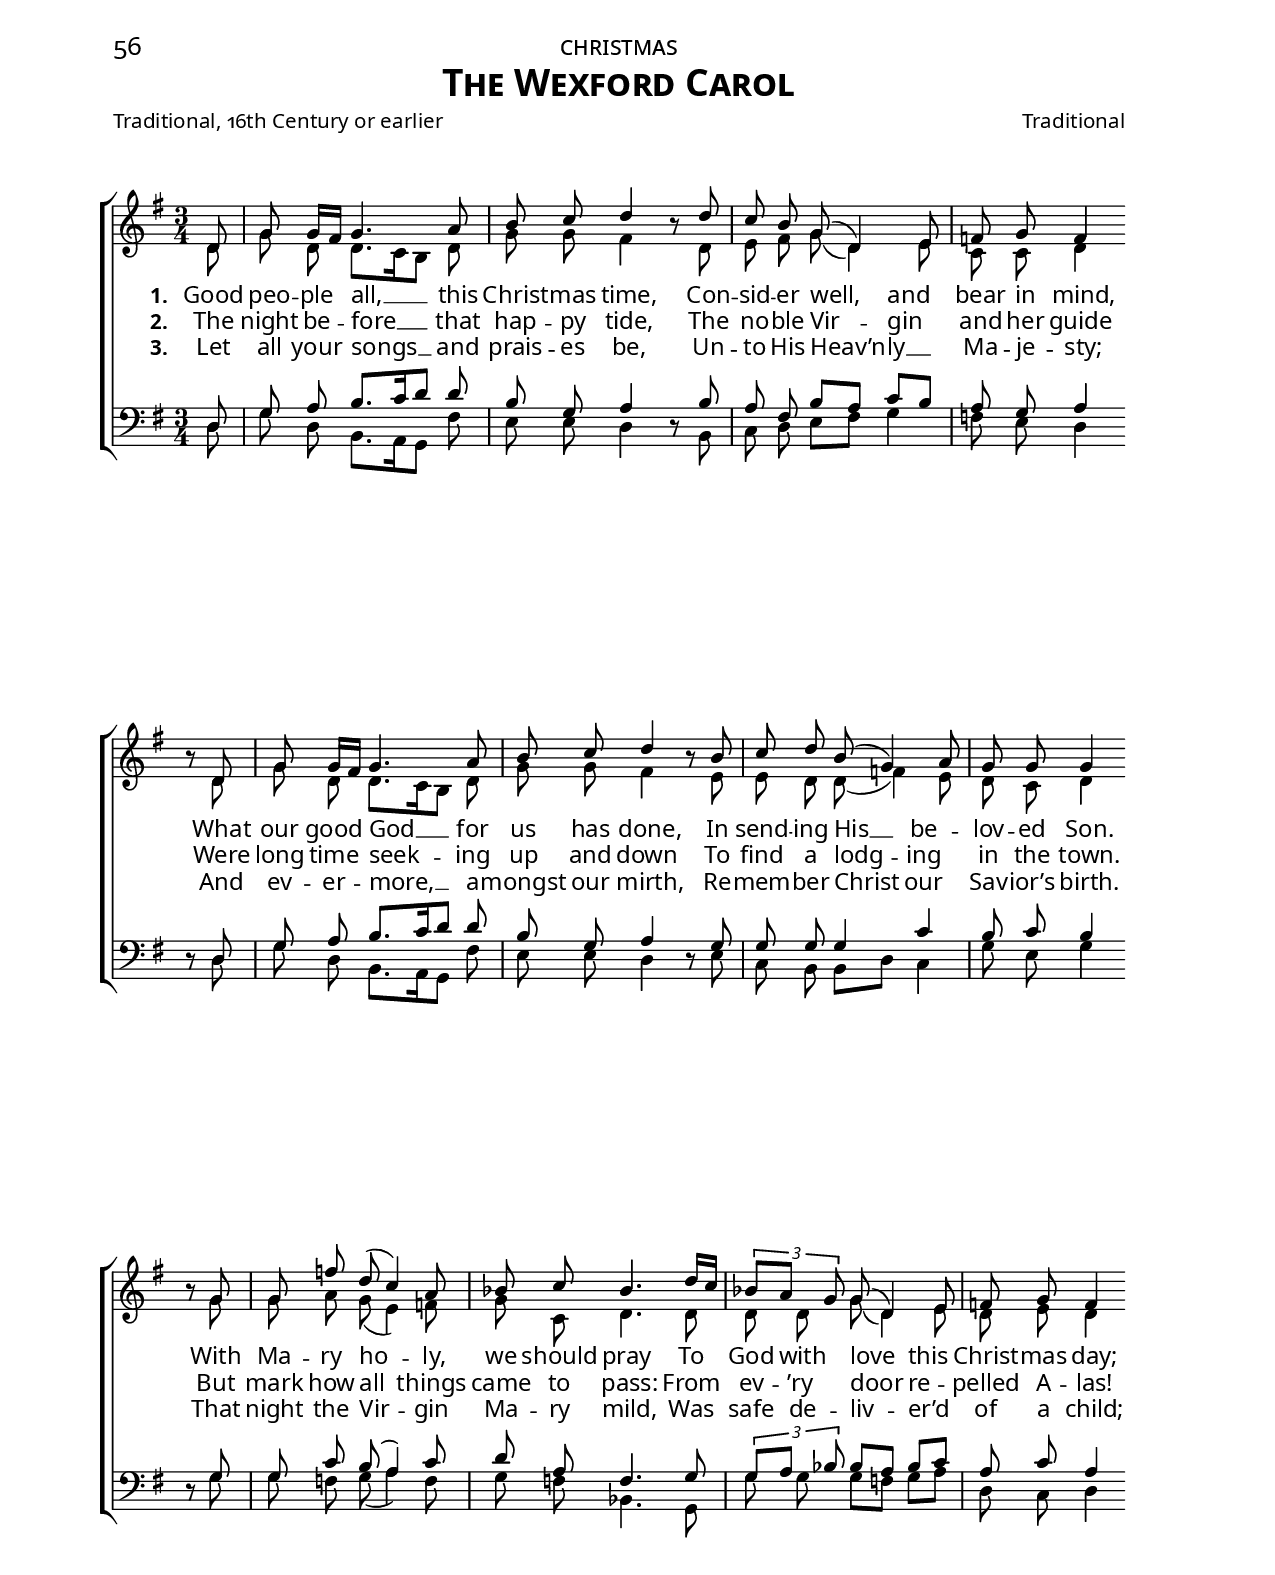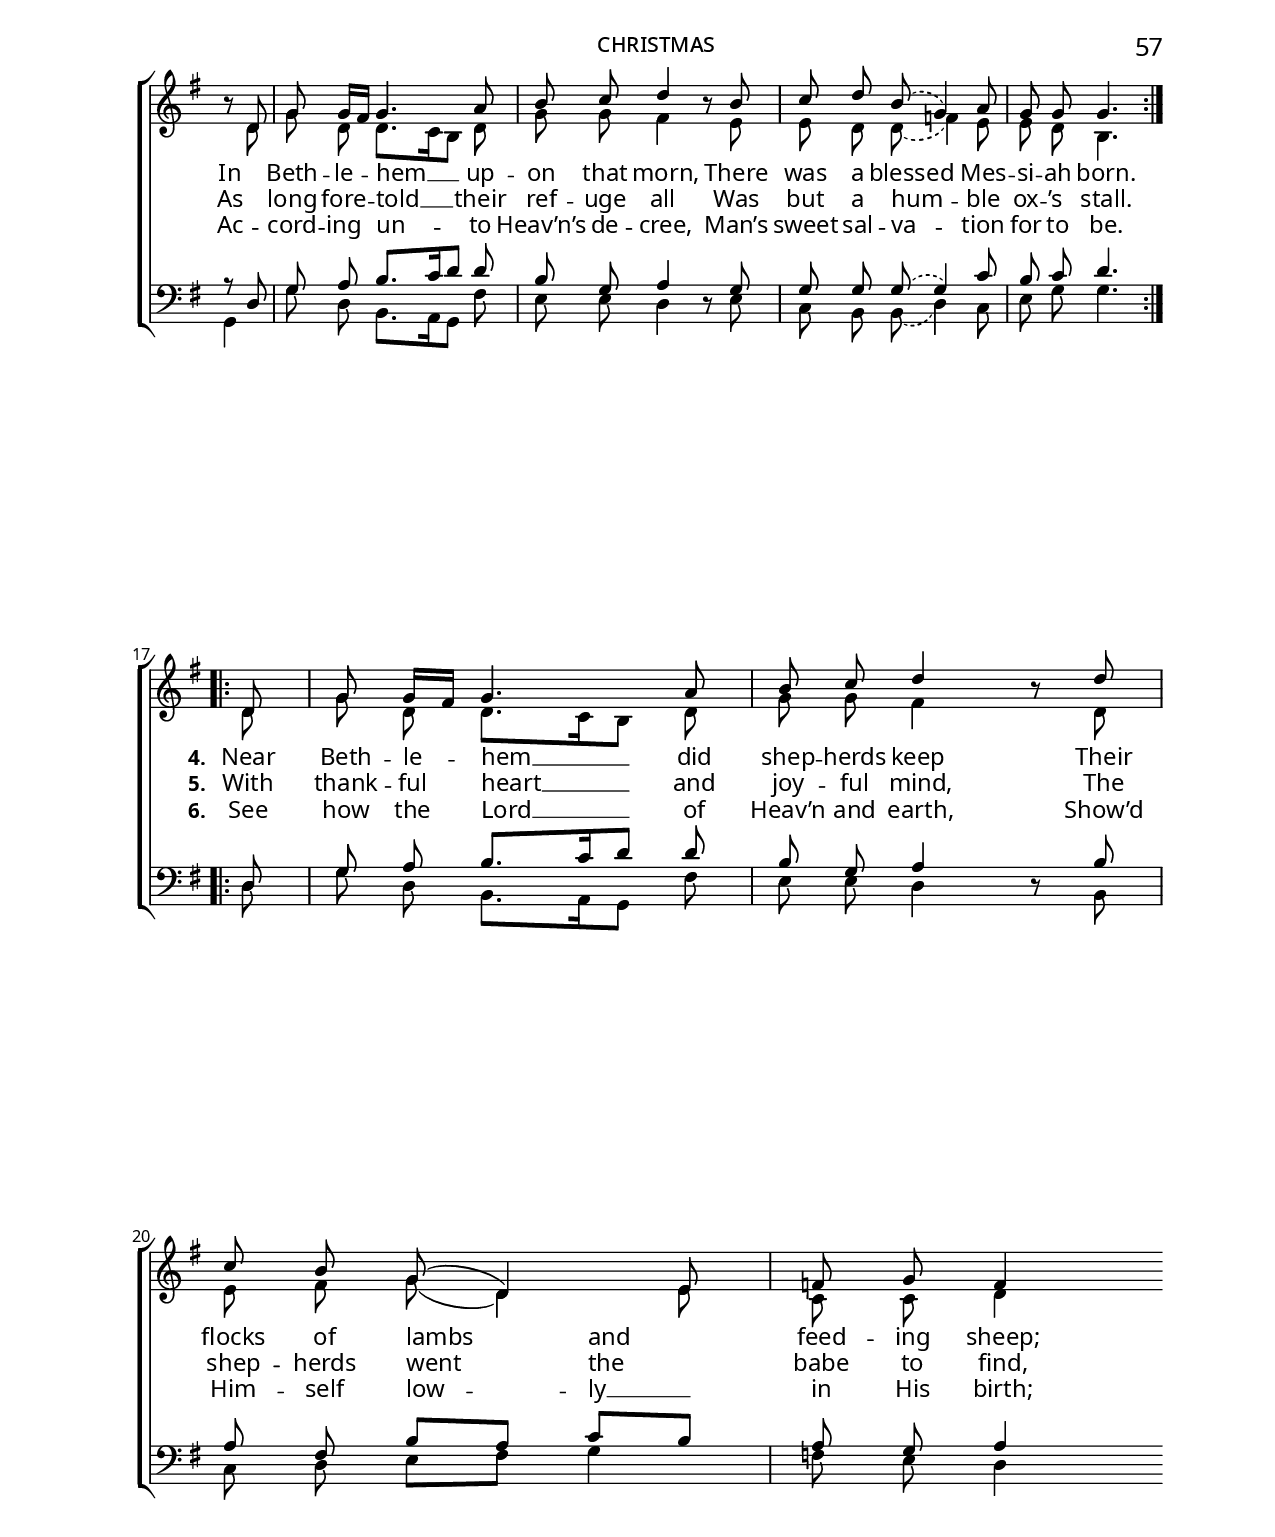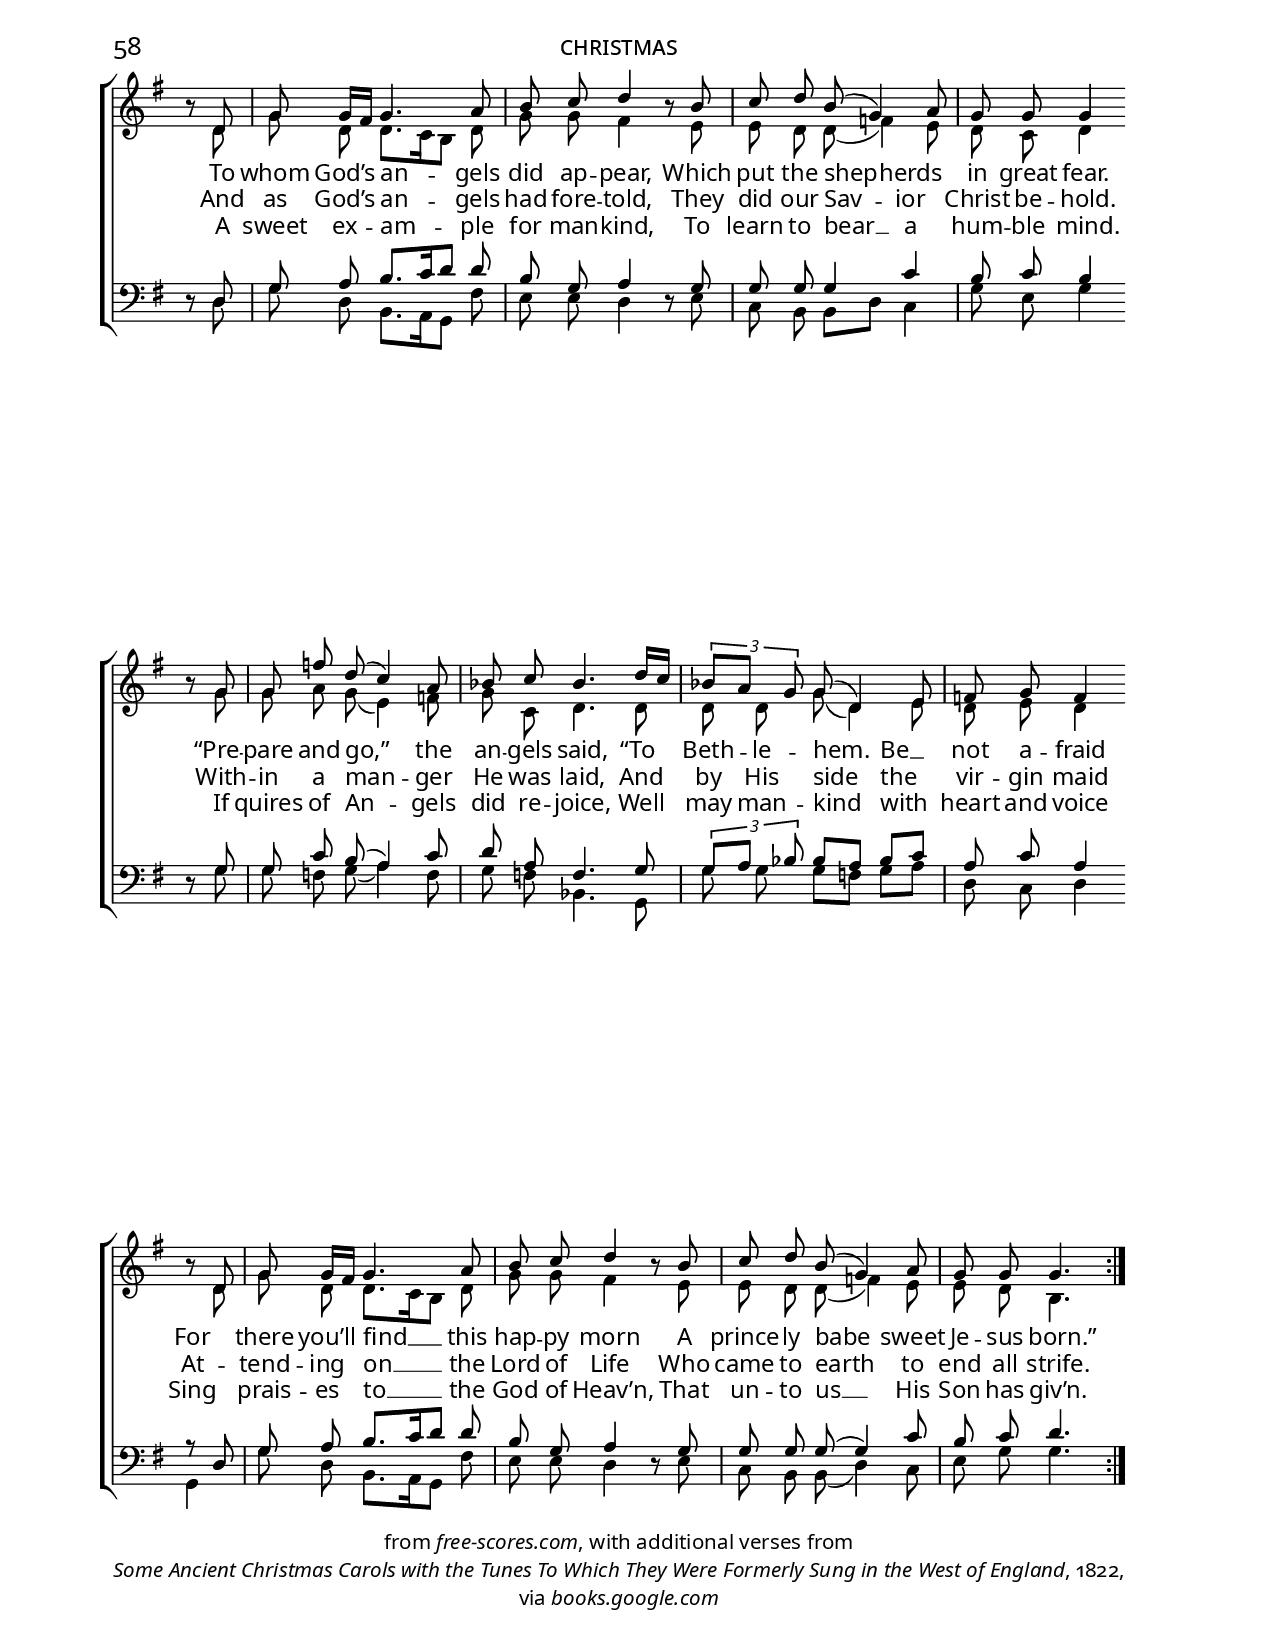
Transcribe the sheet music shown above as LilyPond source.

\version "2.24.0"
\include "util.ly"
\header {
  title = \markup{\override #'(font-name . "Garamond Premier Pro Semibold"){ \abs-fontsize #18 \smallCapsOldStyle"The Wexford Carol"}}
  poet = \markup\oldStyleNum"Traditional, 16th Century or earlier"
  composer = \markup\oldStyleNum"Traditional"
  %arranger = \markup\oldStyleNum"Edited by Benjamin Bloomfield (1984–)"
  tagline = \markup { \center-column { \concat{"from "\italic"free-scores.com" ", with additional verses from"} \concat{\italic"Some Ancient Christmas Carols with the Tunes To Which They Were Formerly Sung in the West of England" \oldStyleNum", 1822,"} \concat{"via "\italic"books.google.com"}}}
}
\paper {
  %print-all-headers = ##t
  paper-height = 11\in
  paper-width = 8.5\in
  indent = 0\in
  %system-system-spacing = #'((basic-distance . 10) (padding . 0))
  %system-system-spacing =
  %  #'((basic-distance . 0)
  %     (minimum-distance . 0)
  %     (padding . -0.35)
  %     (stretchability . 100))
  ragged-last-bottom = ##f
  ragged-bottom = ##f
  two-sided = ##t
  inner-margin = 1\in
  outer-margin = 0.75\in
  top-margin = 0.26\in
  bottom-margin = 0.25\in
  first-page-number = #056
  print-first-page-number = ##t
  headerLine = \markup{\override #'(font-name . "Garamond Premier Pro") \smallCapsOldStyle"christmas"}
  oddHeaderMarkup = \markup\fill-line{
     \override #'(font-name . "Garamond Premier Pro")\abs-fontsize #12.5
     \combine 
        \fill-line{"" \if \should-print-page-number
        \oldStylePageNum""
        }
        \fill-line{\headerLine}
  }
  evenHeaderMarkup = \markup {
     \override #'(font-name . "Garamond Premier Pro")\abs-fontsize #12.5
     \combine
        \if \should-print-page-number
        \oldStylePageNum""
        \fill-line{\headerLine}
  }
}
#(set-global-staff-size 18) \paper{ #(define fonts (make-pango-font-tree "Garamond Premier Pro" "Garamond Premier Pro" "Garamond Premier Pro" (/ 18 20))) }
global = {
  \key g \major
  \time 3/4
  \autoBeamOff
  \slurSolid
}

sopMusic = \relative c' {
  \repeat volta 3 {
    \partial 8 d8 |
    g8 g16[ fis] g4. a8 |
    b c d4 b8\rest d |
    c b g( d4) e8 |
    
    f g f4 \bar"" \break b8\rest d, |
    g g16[ fis] g4. a8 |
    b c d4 b8\rest b |
    
    c d b( g4) a8 |
    g g g4 \bar"" \break b8\rest g |
    g8 f' d( c4) a8 |
    
    bes c bes4. d16[ c] |
    \tuplet 3/2 {bes8[ a] g} g( d4) e8 |
    f g f4 \bar"" \break b8\rest d, |
    
    g8 g16[ fis] g4. a8 |
    b c d4 b8\rest b |
    c d \slurDashed b8( g4) a8 |
    \partial 8*5 g g g4. \break
  }
  
  \repeat volta 3 {
    \slurSolid
    \partial 8 d8 |
    g8 g16[ fis] g4. a8 |
    b c d4 b8\rest d |
    c b g( d4) e8 |
    
    f g f4 \bar"" \break b8\rest d, |
    g g16[ fis] g4. a8 |
    b c d4 b8\rest b |
    
    c d b( g4) a8 |
    g g g4 \bar"" \break b8\rest g |
    g8 f' d( c4) a8 |
    
    bes c bes4. d16[ c] |
    \tuplet 3/2 {bes8[ a] g} g( d4) e8 |
    f g f4 \bar"" \break b8\rest d, |
    
    g8 g16[ fis] g4. a8 |
    b c d4 b8\rest b |
    c d b8( g4) a8 |
    \partial 8*5 g g g4.
  }
}
sopWords = \lyricmode {
  
}

altoMusic = \relative c' {
  d8 |
  g d d8.[ c16 b8] d |
  g g fis4 s8 d |
  e fis g( d4) e8 |
  
  c c d4 s8 d |
  g d d8.[ c16 b8] d |
  g g fis4 s8 e |
  
  e8 d d( f4) e8 |
  d c d4 s8 |
  g |
  g a g( e4) f8 |
  
  g8 c, d4. d8 |
  d d g( d4) e8 |
  d e d4 s8 d |
  
  g d d8.[ c16 b8] d |
  g g fis4 s8 e |
  e8 d \slurDashed d( f4) e8 |
  e d b4.
  
  
  \slurSolid
  d8 |
  g d d8.[ c16 b8] d |
  g g fis4 s8 d |
  e fis g( d4) e8 |
  
  c c d4 s8 d |
  g d d8.[ c16 b8] d |
  g g fis4 s8 e |
  
  e8 d d( f4) e8 |
  d c d4 s8 |
  g |
  g a g( e4) f8 |
  
  g8 c, d4. d8 |
  d d g( d4) e8 |
  d e d4 s8 d |
  
  g d d8.[ c16 b8] d |
  g g fis4 s8 e |
  e8 d d( f4) e8 |
  e d b4.
}
altoWords = \lyricmode {
  \dropLyricsV
  \set stanza = #"1. "
  \set associatedVoice = "tenors"
  Good peo -- ple all, __ this Christ -- mas time,
  Con -- sid -- er well, and bear in mind,
  \set associatedVoice = "basses"
  What our good God __ for us has done,
  In send -- ing His __ be -- lov -- ed Son.
  
  With Ma -- ry ho -- ly, we should pray
  To God with love this Christ -- mas day;
  In Beth -- le -- hem __ up -- on that morn,
  There was a
  \set ignoreMelismata = ##t
  bless -- ed Mes -- si -- ah born.
  \unset ignoreMelismata
  
  
  \set stanza = #"4. "
  \set associatedVoice = "tenors"
  Near Beth -- le -- hem __ did shep -- herds keep
  Their flocks of lambs and feed -- ing sheep;
  \set associatedVoice = "basses"
  To whom God’s an -- gels did ap -- pear,
  Which put the shep -- herds in great fear.
  “Pre -- pare and go,” the an -- gels said,
  “To Beth -- le -- hem. Be __ not a -- fraid
  For there you’ll find __ this hap -- py morn
  A prince -- ly babe sweet Je -- sus born.”
}
altoWordsII = \lyricmode {
  \dropLyricsV
%\markup\italic
  \set stanza = #"2. "
  \set associatedVoice = "tenors"
  The night be -- fore __ that hap -- py tide,
  The no -- ble Vir -- gin and her guide
  \set associatedVoice = "basses"
  Were long time seek -- ing up and down
  To find a lodg -- ing in the town.
  But mark how all things came to pass:
  From ev -- ’ry door re -- pelled A -- las!
  As long fore -- told __ their ref -- uge all
  Was but a hum -- ble ox -- ’s stall.
  
  \set stanza = #"5. "
  \set associatedVoice = "tenors"
  With thank -- ful heart __ and joy -- ful mind,
  The shep -- herds went the  babe to find,
  \set associatedVoice = "basses"
  And as God’s an -- gels had fore -- told,
  They did our Sav -- ior Christ be -- hold.
  With -- in a man -- ger He was laid,
  And by His side the vir -- gin maid
  At -- tend -- ing on __ the Lord of Life
  Who came to earth to end all strife.
}
altoWordsIII = \lyricmode {
  \dropLyricsV
  \set stanza = #"3. "
  \set associatedVoice = "tenors"
  Let all your songs __ and prais -- es be,
  Un -- to His Heav’n -- ly __ Ma -- je -- sty;
  \set associatedVoice = "basses"
  And ev -- er -- more, __ a -- mongst our mirth,
  Re -- mem -- ber Christ our Sav -- ior’s birth.
  
  That night the Vir -- gin Ma -- ry mild,
  Was safe de -- liv -- er’d of a child;
  Ac -- cord -- ing un -- to Heav’n’s de -- cree,
  Man’s sweet sal -- va -- tion for to be.
  
  \set stanza = #"6. "
  \set associatedVoice = "tenors"
  See how the Lord __ of Heav’n and earth,
  Show’d Him -- self low -- ly __ in His birth;
  \set associatedVoice = "basses"
  A sweet ex -- am -- ple for man -- kind,
  To learn to bear __ a hum -- ble mind.
  
  If quires of An -- gels did re -- joice,
  Well may man -- kind with heart and voice
  Sing prais -- es to __ the God of Heav’n,
  That un -- to us __ His Son has giv’n.
}
altoWordsIV = \lyricmode {
}
altoWordsV = \lyricmode {
  
}
altoWordsVI = \lyricmode {
  \set stanza = #"6. "
  \set ignoreMelismata = ##t
}
tenorMusic = \relative c {
  d8 |
  g a b8.[ c16 d8] d |
  b g a4 s8 b |
  a fis b[ a] c[ b] |
  
  a g a4 s8 d, |
  g a b8.[ c16 d8] d |
  b g a4 s8 g |
  
  g g g4 c |
  b8 c b4 s8 |
  g |
  g c b( a4) c8 |
  
  d8 a f4. g8 |
  \tuplet 3/2 {g[ a] bes} bes[ a] bes[ c] |
  a c a4 r8 d, |
  
  g a b8.[ c16 d8] d |
  b g a4 s8 g |
  g g \slurDashed g8( g4) c8 |
  b c d4.
  
  
  
  \slurSolid
  d,8 |
  g a b8.[ c16 d8] d |
  b g a4 s8 b |
  a fis b[ a] c[ b] |
  
  a g a4 s8 d, |
  g a b8.[ c16 d8] d |
  b g a4 s8 g |
  
  g g g4 c |
  b8 c b4 s8 |
  g |
  g c b( a4) c8 |
  
  d8 a f4. g8 |
  \tuplet 3/2 {g[ a] bes} bes[ a] bes[ c] |
  a c a4 r8 d, |
  
  g a b8.[ c16 d8] d |
  b g a4 s8 g |
  g g g8( g4) c8 |
  b c d4.
}
tenorWords = \lyricmode {

}

bassMusic = \relative c {
  d8 |
  g d b8.[ a16 g8] fis' |
  e e d4 d8\rest b |
  c d e[ fis] g4 |
  
  f8 e d4 d8\rest d |
  g d b8.[ a16 g8] fis' |
  e e d4 d8\rest e |
  
  c b b[ d] c4 |
  g'8 e g4 d8\rest g |
  g f g( a4) f8 |
  
  g f bes,4. g8 |
  g' g g[ f] g[ a] |
  d, c d4 g, |
  
  g'8 d b8.[ a16 g8] fis' |
  e e d4 d8\rest e |
  c b \slurDashed b( d4) c8 |
  e g g4.
  
  
  
  \slurSolid
  d8 |
  g d b8.[ a16 g8] fis' |
  e e d4 d8\rest b |
  c d e[ fis] g4 |
  
  f8 e d4 d8\rest d |
  g d b8.[ a16 g8] fis' |
  e e d4 d8\rest e |
  
  c b b[ d] c4 |
  g'8 e g4 d8\rest g |
  g f g( a4) f8 |
  
  g f bes,4. g8 |
  g' g g[ f] g[ a] |
  d, c d4 g, |
  
  g'8 d b8.[ a16 g8] fis' |
  e e d4 d8\rest e |
  c b b( d4) c8 |
  e g g4.
}
bassWords = \lyricmode {

}

pianoRH = \relative c' {
  
}
pianoLH = \relative c' {
  
}

\score {
  <<
   \new ChoirStaff <<
    \new Staff = women <<
      \new Voice = "sopranos" { \voiceOne << \global \sopMusic >> }
      \new Voice = "altos" { \voiceTwo << \global \altoMusic >> }
    >>
    \new Lyrics \with { alignAboveContext = #"women" \override VerticalAxisGroup.nonstaff-relatedstaff-spacing = #'((basic-distance . 1))} \lyricsto "sopranos" \sopWords
   \new Staff = men <<
      \clef bass
      \new Voice = "tenors" { \voiceOne << \global \tenorMusic >> }
      \new Voice = "basses" { \voiceTwo << \global \bassMusic >> }
    >>
    \new Lyrics = "altosVI"  \with { alignBelowContext = #"women" } \lyricsto "altos" \altoWordsVI
    \new Lyrics = "altosV"  \with { alignBelowContext = #"women" } \lyricsto "altos" \altoWordsV
    \new Lyrics = "altosIV"  \with { alignBelowContext = #"women" } \lyricsto "altos" \altoWordsIV
    \new Lyrics = "altosIII"  \with { alignBelowContext = #"women" } \lyricsto "altos" \altoWordsIII
    \new Lyrics = "altosII"  \with { alignBelowContext = #"women" } \lyricsto "altos" \altoWordsII
    \new Lyrics = "altos"  \with { alignBelowContext = #"women" \override VerticalAxisGroup.nonstaff-relatedstaff-spacing = #'((basic-distance . 1))} \lyricsto "altos" \altoWords
    \new Lyrics \with { alignAboveContext = #"men" \override VerticalAxisGroup.nonstaff-relatedstaff-spacing = #'((basic-distance . 1)) } \lyricsto "tenors" \tenorWords
    \new Lyrics \with { alignBelowContext = #"men" \override VerticalAxisGroup.nonstaff-relatedstaff-spacing = #'((basic-distance . 1)) } \lyricsto "basses" \bassWords
  >>
%    \new PianoStaff << \new Staff { \new Voice { \pianoRH } } \new Staff { \clef "bass" \pianoLH } >>
  >>
  \layout {
  \context {
    \Lyrics
    \override LyricText.font-size = #1.3
  }
    \context {
      \Score
      %\override SpacingSpanner.base-shortest-duration = #(ly:make-moment 1/8)
      %\override SpacingSpanner.common-shortest-duration = #(ly:make-moment 1/4)
    }
    \context {
      % Remove all empty staves
      % \Staff \RemoveEmptyStaves \override VerticalAxisGroup.remove-first = ##t
    }
    \context {
      \Lyrics
      \override LyricText.X-offset = #center-on-word
    }
  }
}

